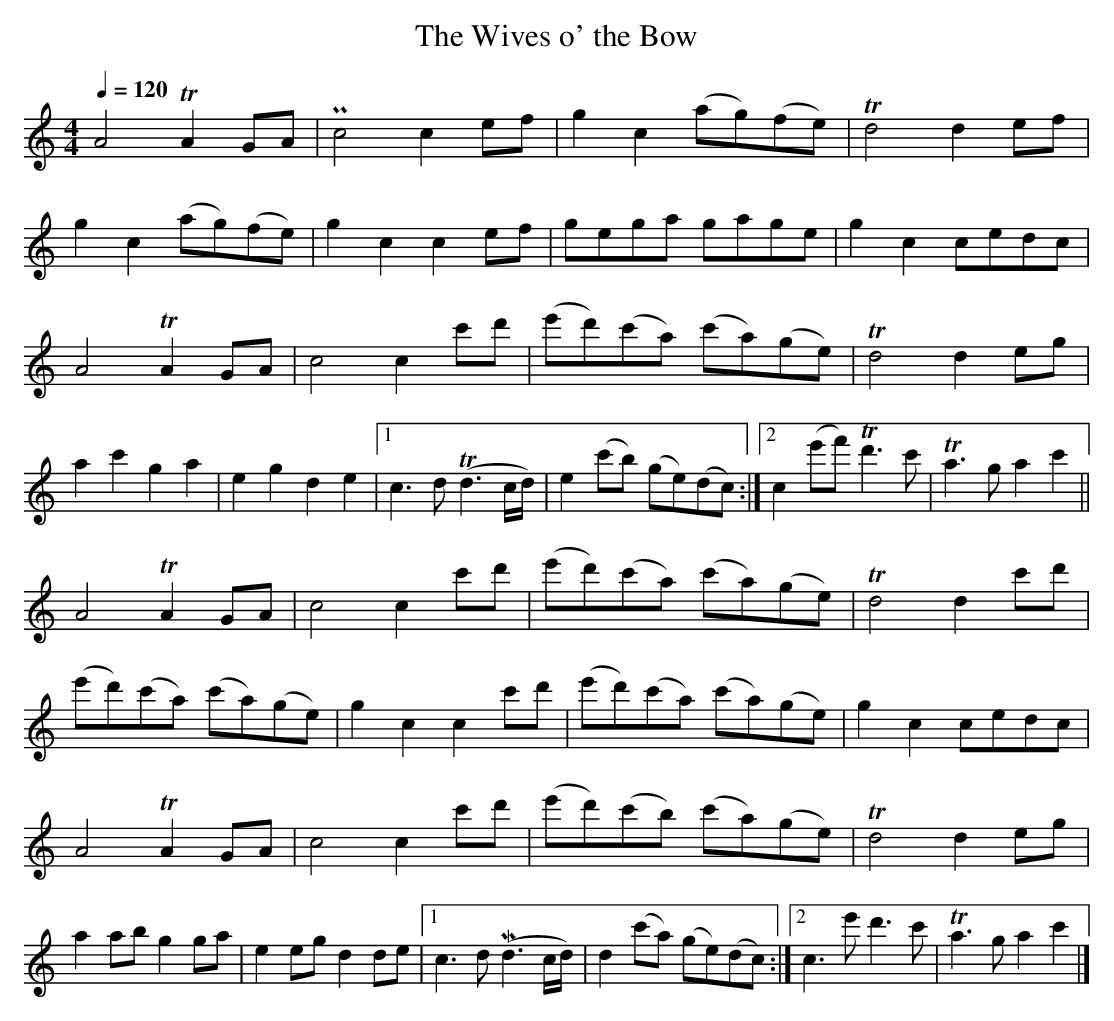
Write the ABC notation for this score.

X:1
T:The Wives o' the Bow
M:4/4
L:1/8
Q:1/4=120
K:C
 A4         TA2   GA |Pc4    c2 ef  |   g2    c2      (ag)(fe)    |Td4        d2  ef  |
 g2    c2   (ag)(fe) | g2 c2 c2 ef  |   gega           gage       | g2  c2    cedc    |
 A4         TA2   GA | c4    c2 c'd'|  (e'd')(c'a)    (c'a)(ge)   |Td4        d2  eg  |
 a2    c'2   g2   a2 | e2 g2 d2 e2  |[1 c3      d    (Td3    c/d/)| e2 (c'b) (ge)(dc):|\
                                     [2 c2   (e'f')   Td'3   c'   |Ta3    g   a2  c'2||
 A4         TA2   GA | c4    c2 c'd'|  (e'd')(c'a)    (c'a)(ge)   |Td4        d2  c'd'|
(e'd')(c'a) (c'a)(ge)| g2 c2 c2 c'd'|  (e'd')(c'a)    (c'a)(ge)   | g2  c2    cedc    |
 A4         TA2   GA | c4    c2 c'd'|  (e'd')(c'b)    (c'a)(ge)   |Td4        d2  eg  |
 a2    ab    g2   ga | e2 eg d2 de  |[1 c3      d    (Md3    c/d/)| d2 (c'a) (ge)(dc):|\
                                     [2 c3      e'     d'3   c'   |Ta3    g   a2  c'2|]
